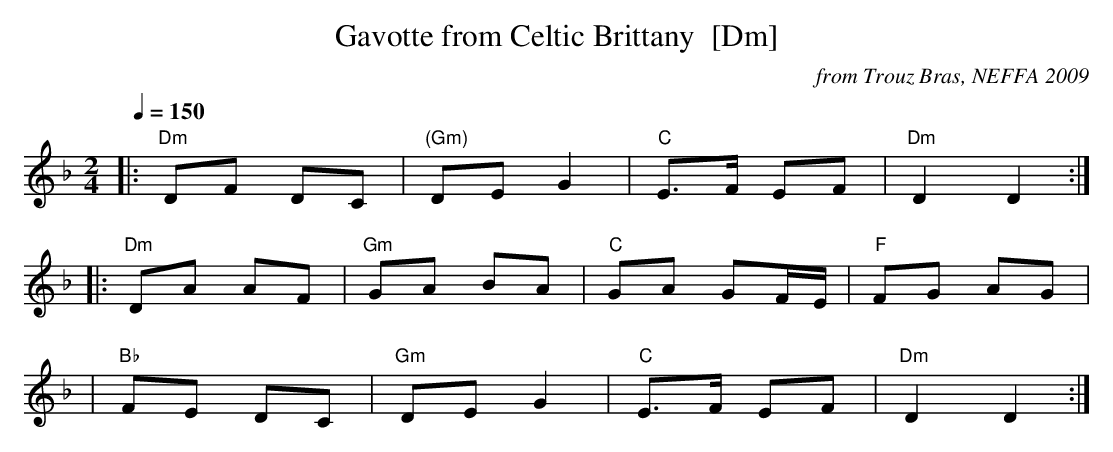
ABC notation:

X:1
T: Gavotte from Celtic Brittany  [Dm]
O: from Trouz Bras, NEFFA 2009
M: 2/4
L: 1/8
Q: 1/4=150
K: Dm
|: "Dm"DF DC | "(Gm)"DE G2 | "C"E>F EF | "Dm"D2 D2 :|
|: "Dm"DA AF | "Gm"GA BA | "C"GA GF/E/ | "F"FG AG |
|  "Bb"FE DC | "Gm"DE G2 | "C"E>F EF | "Dm"D2 D2 :|
